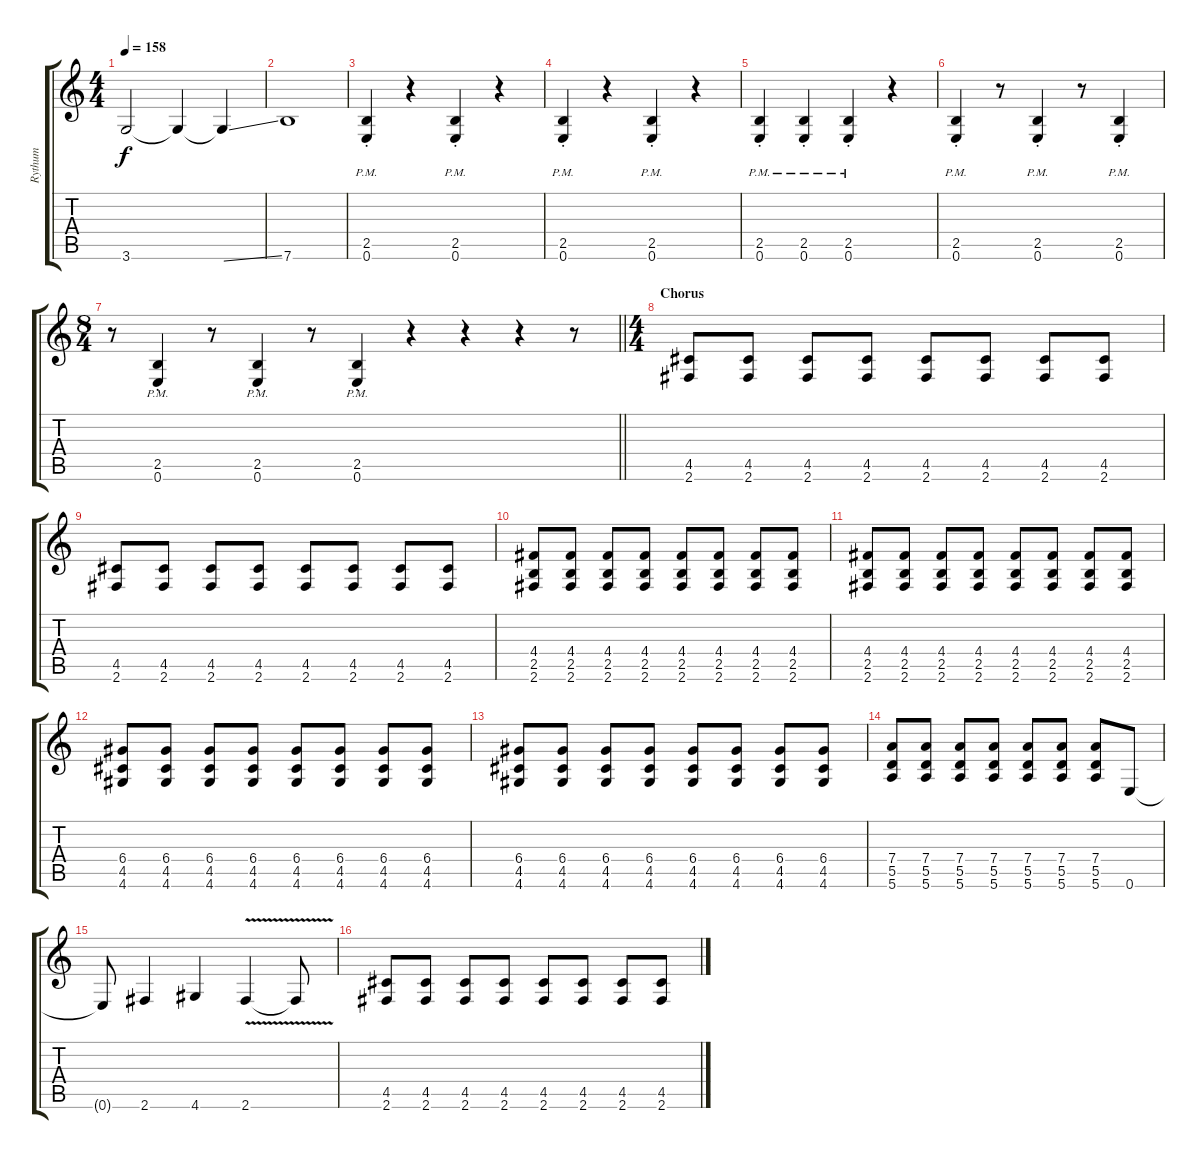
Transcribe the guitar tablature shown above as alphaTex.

\track ("Rythum" "Rythum") {instrument distortionguitar}
\staff {score tabs}
\tuning (E4 B3 G3 D3 A2 E2) {hide}
\ts (4 4)
\tempo 158
\clef g2
\ks c
3.6.2{dy f} 3.6{t}.4 3.6{ss t}.4 |
7.6.1 |
(2.5{pm st} 0.6{pm st}).4 r.4 (2.5{pm st} 0.6{pm st}).4 r.4 |
(2.5{pm st} 0.6{pm st}).4 r.4 (2.5{pm st} 0.6{pm st}).4 r.4 |
(2.5{pm st} 0.6{pm st}).4 (2.5{pm st} 0.6{pm st}).4 (2.5{pm st} 0.6{pm st}).4 r.4 |
(2.5{pm st} 0.6{pm st}).4 r.8 (2.5{pm st} 0.6{pm st}).4 r.8 (2.5{pm st} 0.6{pm st}).4 |
\ts (8 4)
\barLineRight lightlight
r.8 (2.5{pm st} 0.6{pm st}).4 r.8 (2.5{pm st} 0.6{pm st}).4 r.8 (2.5{pm st} 0.6{pm st}).4 r.4 r.4 r.4 r.8 |
\ts (4 4)
\section ("" "Chorus")
(4.5 2.6).8 (4.5 2.6).8 (4.5 2.6).8 (4.5 2.6).8 (4.5 2.6).8 (4.5 2.6).8 (4.5 2.6).8 (4.5 2.6).8 |
(4.5 2.6).8 (4.5 2.6).8 (4.5 2.6).8 (4.5 2.6).8 (4.5 2.6).8 (4.5 2.6).8 (4.5 2.6).8 (4.5 2.6).8 |
(4.4 2.5 2.6).8 (4.4 2.5 2.6).8 (4.4 2.5 2.6).8 (4.4 2.5 2.6).8 (4.4 2.5 2.6).8 (4.4 2.5 2.6).8 (4.4 2.5 2.6).8 (4.4 2.5 2.6).8 |
(4.4 2.5 2.6).8 (4.4 2.5 2.6).8 (4.4 2.5 2.6).8 (4.4 2.5 2.6).8 (4.4 2.5 2.6).8 (4.4 2.5 2.6).8 (4.4 2.5 2.6).8 (4.4 2.5 2.6).8 |
(6.4 4.5 4.6).8 (6.4 4.5 4.6).8 (6.4 4.5 4.6).8 (6.4 4.5 4.6).8 (6.4 4.5 4.6).8 (6.4 4.5 4.6).8 (6.4 4.5 4.6).8 (6.4 4.5 4.6).8 |
(6.4 4.5 4.6).8 (6.4 4.5 4.6).8 (6.4 4.5 4.6).8 (6.4 4.5 4.6).8 (6.4 4.5 4.6).8 (6.4 4.5 4.6).8 (6.4 4.5 4.6).8 (6.4 4.5 4.6).8 |
(7.4 5.5 5.6).8 (7.4 5.5 5.6).8 (7.4 5.5 5.6).8 (7.4 5.5 5.6).8 (7.4 5.5 5.6).8 (7.4 5.5 5.6).8 (7.4 5.5 5.6).8 0.6.8 |
0.6{t}.8 2.6.4 4.6.4 2.6{v}.4 2.6{t}.8 |
(4.5 2.6).8 (4.5 2.6).8 (4.5 2.6).8 (4.5 2.6).8 (4.5 2.6).8 (4.5 2.6).8 (4.5 2.6).8 (4.5 2.6).8
